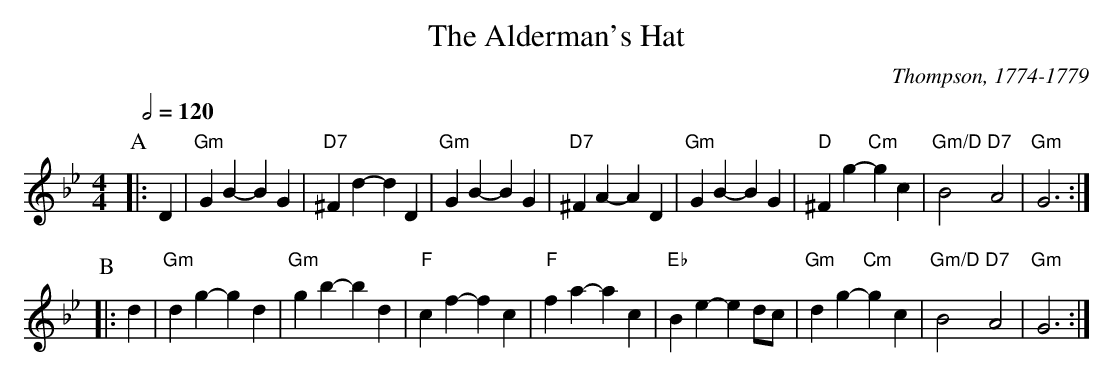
X:1
T:The Alderman's Hat
C:Thompson, 1774-1779
Q:1/2=120
M:4/4
L:1/4
K:Gm
P:A
|:D | "Gm"GB- BG | "D7"^Fd- dD | "Gm"GB- BG | "D7"^FA- AD |\
"Gm"GB- BG | "D"^Fg -"Cm"gc | "Gm/D"B2 "D7"A2 | "Gm"G3 :|
P:B
|:d | "Gm"dg- gd | "Gm"gb- bd | "F"cf- fc | "F"fa- ac |\
"Eb"Be- ed/c/ | "Gm"dg -"Cm"gc | "Gm/D"B2 "D7"A2 | "Gm"G3 :|
